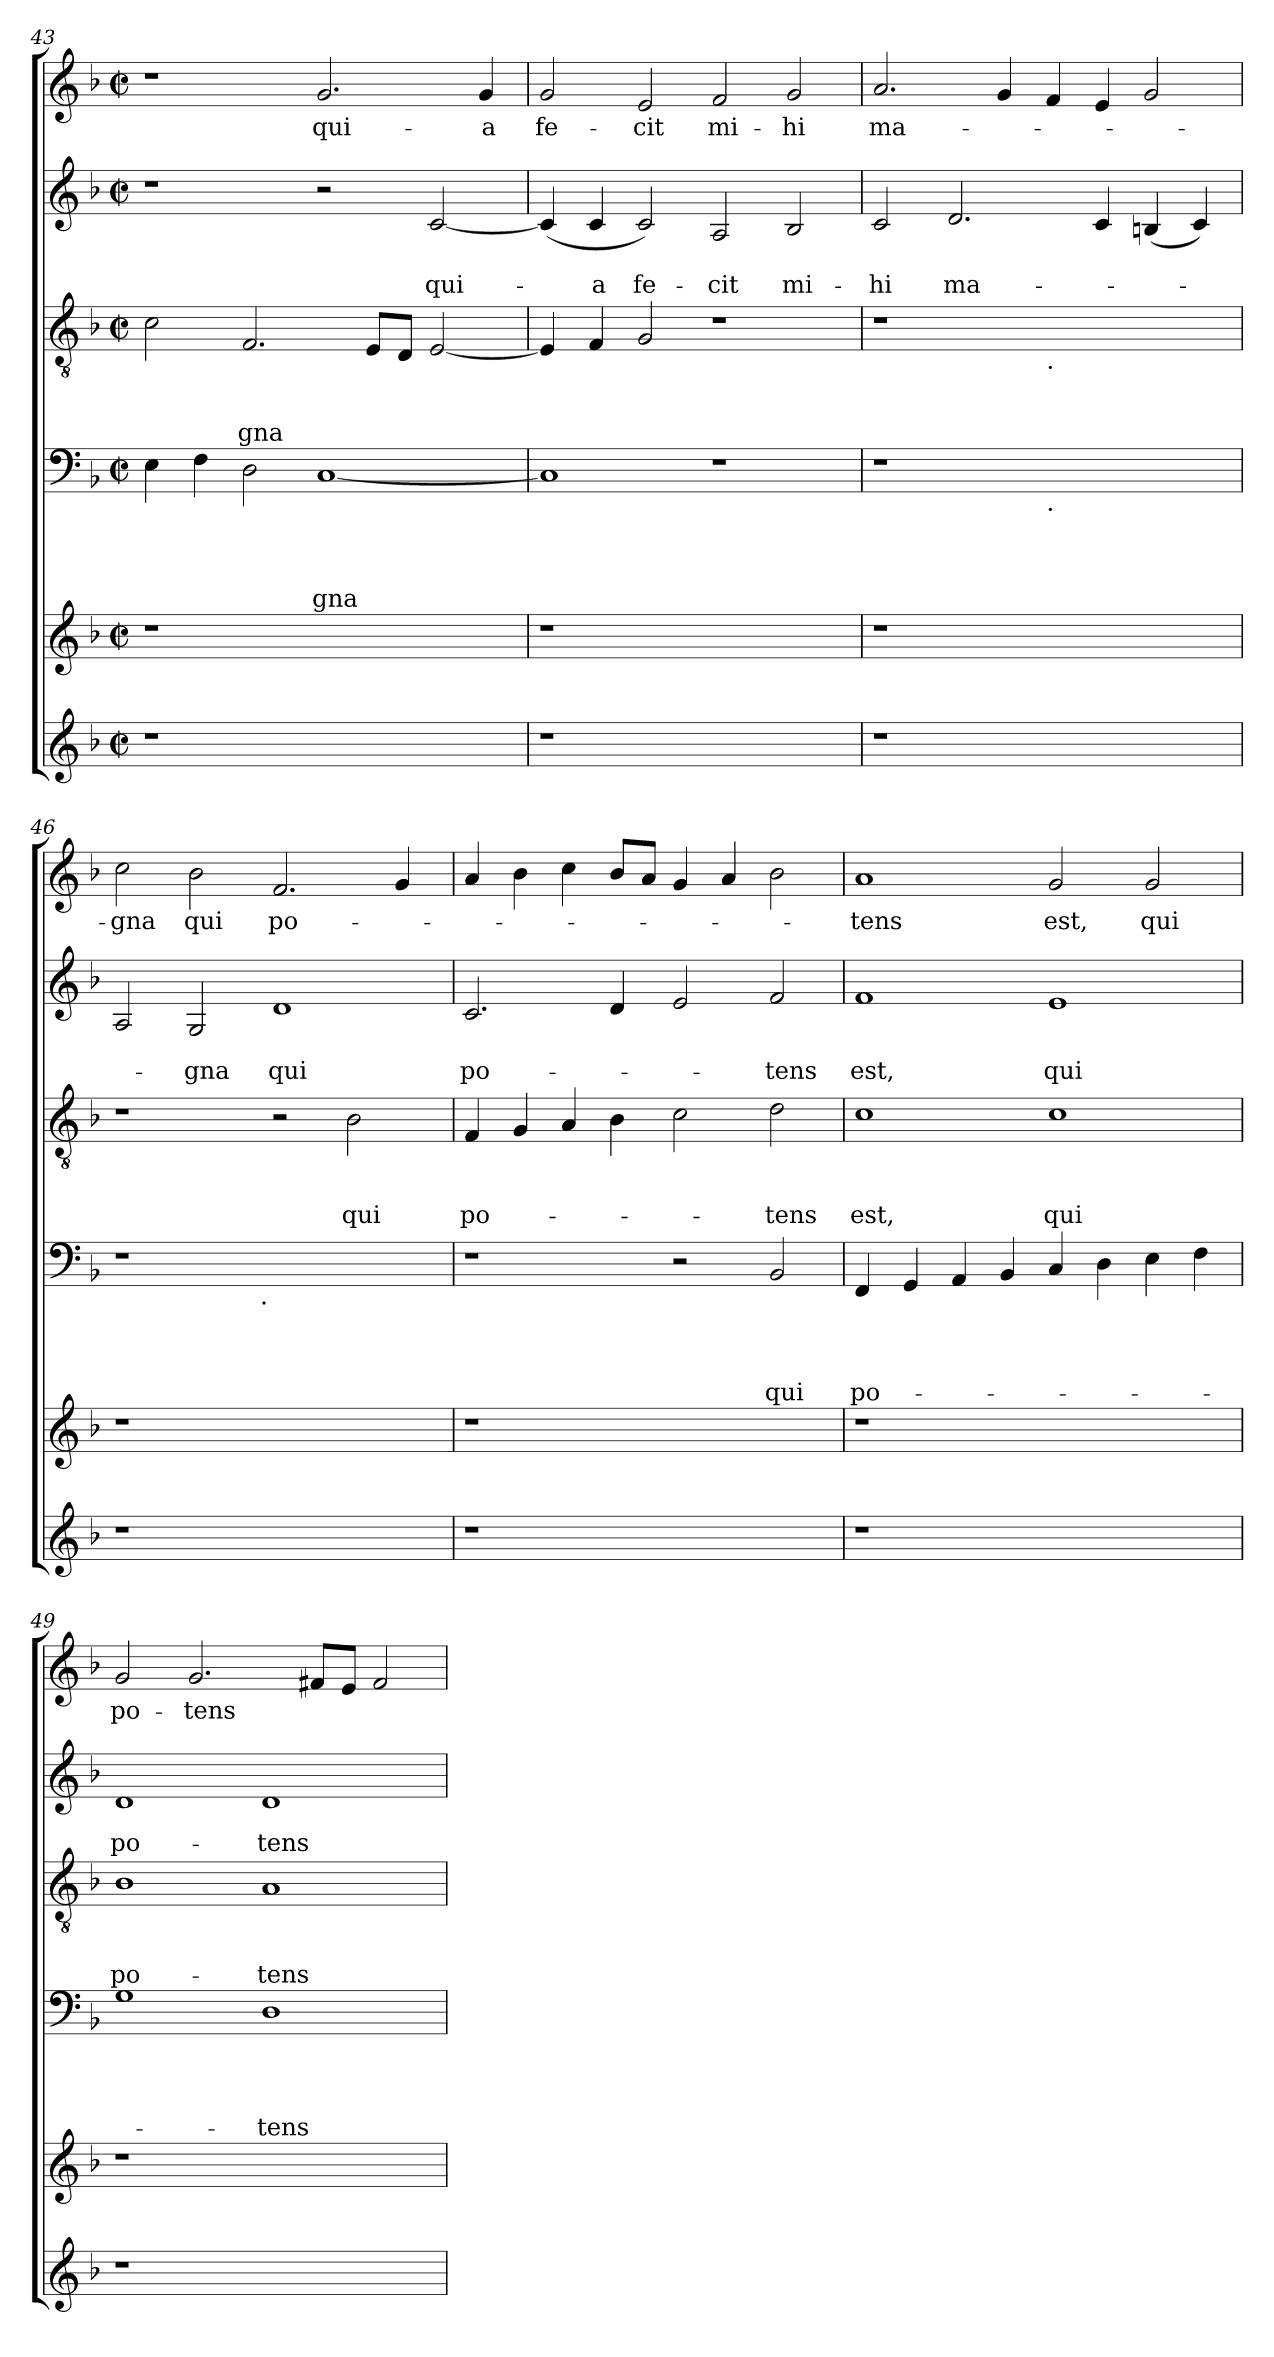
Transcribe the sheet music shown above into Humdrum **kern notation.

**kern	**kern	**kern	**text	**text	**text	**text	**kern	**text	**text	**text	**kern	**text	**text	**kern	**text
*part6	*part5	*part4	*part4	*part4	*part4	*part4	*part3	*part3	*part3	*part3	*part2	*part2	*part2	*part1	*part1
*staff6	*staff5	*staff4	*staff4	*staff4	*staff4	*staff4	*staff3	*staff3	*staff3	*staff3	*staff2	*staff2	*staff2	*staff1	*staff1
*clefG2	*clefG2	*clefF4	*	*	*	*	*clefGv2	*	*	*	*clefG2	*	*	*clefG2	*
*k[b-]	*k[b-]	*k[b-]	*	*	*	*	*k[b-]	*	*	*	*k[b-]	*	*	*k[b-]	*
*F:	*F:	*F:	*	*	*	*	*F:	*	*	*	*F:	*	*	*F:	*
*M2/2	*M2/2	*M2/2	*	*	*	*	*M2/2	*	*	*	*M2/2	*	*	*M2/2	*
*met(c|)	*met(c|)	*met(c|)	*	*	*	*	*met(c|)	*	*	*	*met(c|)	*	*	*met(c|)	*
=43	=43	=43	=43	=43	=43	=43	=43	=43	=43	=43	=43	=43	=43	=43	=43
1r	1r	4E\	.	.	.	.	2c\	.	.	.	1r	.	.	1r	.
.	.	4F\	.	.	.	.	.	.	.	.	.	.	.	.	.
!	!	!	!	!	!	!	!	!	!	!LO:LY:b	!	!	!	!	!
.	.	2D\	.	.	.	.	2.F/	.	.	-gna	.	.	.	.	.
!	!	!	!	!	!	!LO:LY:b	!	!	!	!	!	!	!	!	!LO:LY:b
1ryy	1ryy	[<1C	.	.	.	-gna	.	.	.	.	2r	.	.	2.g/	qui-
.	.	.	.	.	.	.	8E/L	.	.	.	.	.	.	.	.
.	.	.	.	.	.	.	8D/J	.	.	.	.	.	.	.	.
!	!	!	!	!	!	!	!	!	!	!	!	!	!LO:LY:b	!	!
.	.	.	.	.	.	.	[<2E/	.	.	.	[<2c/	.	qui-	.	.
!	!	!	!	!	!	!	!	!	!	!	!	!	!	!	!LO:LY:b
.	.	.	.	.	.	.	.	.	.	.	.	.	.	4g</	-a
!!LO:LB:g=z
=44	=44	=44	=44	=44	=44	=44	=44	=44	=44	=44	=44	=44	=44	=44	=44
!	!	!	!	!	!	!	!	!	!	!	!	!	!	!	!LO:LY:b
1r	1r	1C]	.	.	.	.	4E/]	.	.	.	(<4c/]	.	.	2g/	fe-
!	!	!	!	!	!	!	!	!	!	!	!	!	!LO:LY:b	!	!
.	.	.	.	.	.	.	4F/	.	.	.	4c/	.	-a	.	.
!	!	!	!	!	!	!	!	!	!	!	!	!	!LO:LY:b	!	!LO:LY:b
.	.	.	.	.	.	.	2G/	.	.	.	2c/)	.	fe-	2e/	-cit
!	!	!	!	!	!	!	!	!	!	!	!	!	!LO:LY:b:rj	!	!LO:LY:b
1ryy	1ryy	1r	.	.	.	.	1r	.	.	.	2A/	.	-cit	2f/	mi-
!	!	!	!	!	!	!	!	!	!	!	!	!	!LO:LY:b	!	!LO:LY:b:rj
.	.	.	.	.	.	.	.	.	.	.	2B-/	.	mi-	2g/	-hi
=45	=45	=45	=45	=45	=45	=45	=45	=45	=45	=45	=45	=45	=45	=45	=45
!	!	!	!	!	!	!	!	!	!	!	!	!	!LO:LY:b	!	!LO:LY:b
1r	1r	1r	.	.	.	.	1r	.	.	.	2c/	.	-hi	2.a/	ma-
!	!	!	!	!	!	!	!	!	!	!	!	!	!LO:LY:b	!	!
.	.	.	.	.	.	.	.	.	.	.	2.d/	.	ma-	.	.
.	.	.	.	.	.	.	.	.	.	.	.	.	.	4g/	.
!	!	!	!	!	!	!	!LO:TX:b:t=.	!	!	!	!	!	!	!	!
!	!	!LO:TX:b:t=.	!	!	!	!	!	!	!	!	!	!	!	!	!
1ryy	1ryy	1ryy	.	.	.	.	1ryy	.	.	.	.	.	.	4f/	.
.	.	.	.	.	.	.	.	.	.	.	4c/	.	.	4e/	.
.	.	.	.	.	.	.	.	.	.	.	(4Bn/	.	.	2g/	.
.	.	.	.	.	.	.	.	.	.	.	4c/)	.	.	.	.
=46	=46	=46	=46	=46	=46	=46	=46	=46	=46	=46	=46	=46	=46	=46	=46
!	!	!	!	!	!	!	!	!	!	!	!	!	!	!	!LO:LY:b
*	*	*^	*	*	*	*	*	*	*	*	*	*	*	*	*
1r	1r	1r	2ryy	.	.	.	.	1r	.	.	.	2A/	.	.	2cc\	-gna
!	!	!	!	!	!	!	!	!	!	!	!	!	!	!LO:LY:b	!	!LO:LY:b
.	.	.	4...ryy	.	.	.	.	.	.	.	.	2G/	.	-gna	2b-\	qui
!	!	!	!LO:TX:b:t=.	!	!	!	!	!	!	!	!	!	!	!	!	!
.	.	.	1ryy	.	.	.	.	.	.	.	.	.	.	.	.	.
!	!	!	!	!	!	!	!	!	!	!	!	!	!	!LO:LY:b	!	!LO:LY:b
1ryy	1ryy	1ryy	.	.	.	.	.	2r	.	.	.	1d	.	qui	2.f/	po-
!	!	!	!	!	!	!	!	!	!	!	!LO:LY:b	!	!	!	!	!
.	.	.	.	.	.	.	.	2B-\	.	.	qui	.	.	.	.	.
.	.	.	.	.	.	.	.	.	.	.	.	.	.	.	4g/	.
.	.	.	32ryy	.	.	.	.	.	.	.	.	.	.	.	.	.
=47	=47	=47	=47	=47	=47	=47	=47	=47	=47	=47	=47	=47	=47	=47	=47	=47
!	!	!	!	!	!	!	!	!	!	!	!LO:LY:b	!	!	!LO:LY:b	!	!
*	*	*v	*v	*	*	*	*	*	*	*	*	*	*	*	*	*
1r	1r	1r	.	.	.	.	4F/	.	.	po-	2.c/	.	po-	4a/	.
.	.	.	.	.	.	.	4G/	.	.	.	.	.	.	4b-\	.
.	.	.	.	.	.	.	4A/	.	.	.	.	.	.	4cc\	.
.	.	.	.	.	.	.	4B-\	.	.	.	4d/	.	.	8b-/L	.
.	.	.	.	.	.	.	.	.	.	.	.	.	.	8a/J	.
1ryy	1ryy	2r	.	.	.	.	2c\	.	.	.	2e/	.	.	4g/	.
.	.	.	.	.	.	.	.	.	.	.	.	.	.	4a/	.
!	!	!	!	!	!	!LO:LY:b	!	!	!	!LO:LY:b	!	!	!LO:LY:b	!	!
.	.	2BB-/	.	.	.	qui	2d\	.	.	-tens	2f/	.	-tens	2b-\	.
=48	=48	=48	=48	=48	=48	=48	=48	=48	=48	=48	=48	=48	=48	=48	=48
!	!	!	!	!	!	!LO:LY:b	!	!	!	!LO:LY:b	!	!	!LO:LY:b	!	!LO:LY:b
1r	1r	4FF/	.	.	.	po-	1c	.	.	est,	1f	.	est,	1a	-tens
.	.	4GG/	.	.	.	.	.	.	.	.	.	.	.	.	.
.	.	4AA/	.	.	.	.	.	.	.	.	.	.	.	.	.
.	.	4BB-/	.	.	.	.	.	.	.	.	.	.	.	.	.
!	!	!	!	!	!	!	!	!	!	!LO:LY:b	!	!	!LO:LY:b	!	!LO:LY:b
1ryy	1ryy	4C/	.	.	.	.	1c	.	.	qui	1e	.	qui	2g/	est,
.	.	4D\	.	.	.	.	.	.	.	.	.	.	.	.	.
!	!	!	!	!	!	!	!	!	!	!	!	!	!	!	!LO:LY:b
.	.	4E\	.	.	.	.	.	.	.	.	.	.	.	2g/	qui
.	.	4F\	.	.	.	.	.	.	.	.	.	.	.	.	.
=49	=49	=49	=49	=49	=49	=49	=49	=49	=49	=49	=49	=49	=49	=49	=49
!	!	!	!	!	!	!	!	!	!	!LO:LY:b	!	!	!LO:LY:b	!	!LO:LY:b
1r	1r	1G	.	.	.	.	1B-	.	.	po-	1d	.	po-	2g/	po-
!	!	!	!	!	!	!	!	!	!	!	!	!	!	!	!LO:LY:b
.	.	.	.	.	.	.	.	.	.	.	.	.	.	2.g/	-tens
!	!	!	!	!	!	!LO:LY:b	!	!	!	!LO:LY:b	!	!	!LO:LY:b	!	!
1ryy	1ryy	1D	.	.	.	-tens	1A	.	.	-tens	1d	.	-tens	.	.
.	.	.	.	.	.	.	.	.	.	.	.	.	.	8f#/L	.
.	.	.	.	.	.	.	.	.	.	.	.	.	.	8e/J	.
.	.	.	.	.	.	.	.	.	.	.	.	.	.	2f#/	.
=	=	=	=	=	=	=	=	=	=	=	=	=	=	=	=
*-	*-	*-	*-	*-	*-	*-	*-	*-	*-	*-	*-	*-	*-	*-	*-
